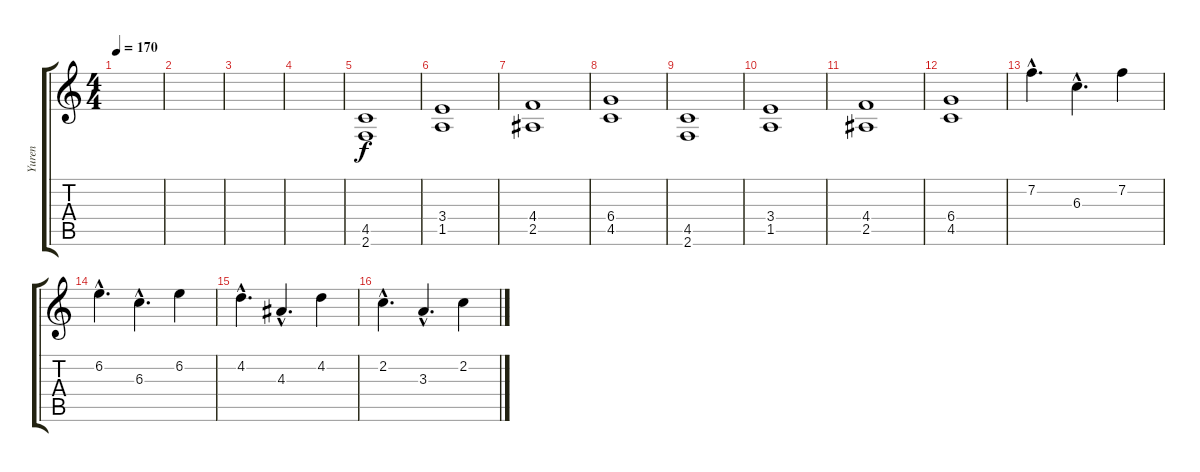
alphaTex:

\track ("Yuren" "Yuren") {instrument distortionguitar}
\staff {score tabs}
\tuning (Eb4 Bb3 Gb3 Db3 Ab2 Eb2) {hide}
\ts (4 4)
\tempo 170
\clef g2
\ks c
|
|
|
|
(4.5 2.6).1 |
(3.4 1.5).1 |
(4.4 2.5).1 |
(6.4 4.5).1 |
(4.5 2.6).1 |
(3.4 1.5).1 |
(4.4 2.5).1 |
(6.4 4.5).1 |
7.2{hac}.4{d} 6.3{hac}.4{d} 7.2.4 |
6.2{hac}.4{d} 6.3{hac}.4{d} 6.2.4 |
4.2{hac}.4{d} 4.3{hac}.4{d} 4.2.4 |
2.2{hac}.4{d} 3.3{hac}.4{d} 2.2.4
